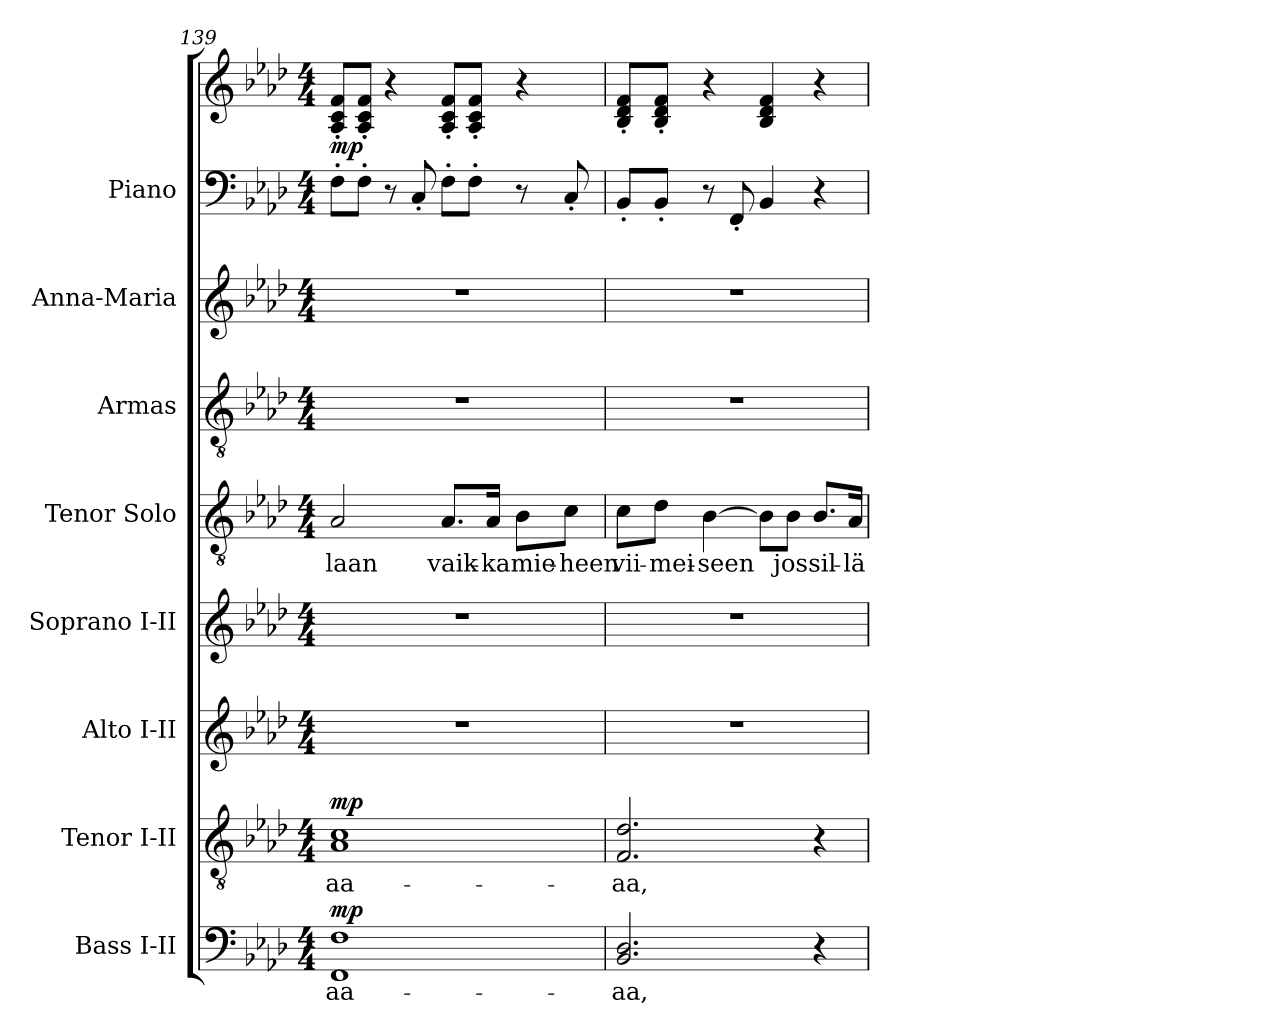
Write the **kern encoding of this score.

**kern	**text	**dynam	**kern	**text	**dynam	**kern	**kern	**kern	**text	**kern	**kern	**kern	**kern	**dynam
*part8	*part8	*part8	*part7	*part7	*part7	*part6	*part5	*part4	*part4	*part3	*part2	*part1	*part1	*part1
*staff9	*staff9	*staff9	*staff8	*staff8	*staff8	*staff7	*staff6	*staff5	*staff5	*staff4	*staff3	*staff2	*staff1	*staff1/2
*I"Bass I-II	*	*	*I"Tenor I-II	*	*	*I"Alto I-II	*I"Soprano I-II	*I"Tenor Solo	*	*I"Armas	*I"Anna-Maria	*I"Piano	*	*
*I'B.	*	*	*I'T.	*	*	*I'A.	*I'S.	*I'T. Solo	*	*I'Armas	*I'A-M	*I'Pno.	*	*
!!LO:LB:g=z
*clefF4	*	*	*clefGv2	*	*	*clefG2	*clefG2	*clefGv2	*	*clefGv2	*clefG2	*clefF4	*clefG2	*
*	*	*	*ITrd7c12	*	*	*	*	*ITrd7c12	*	*ITrd7c12	*	*	*	*
*k[b-e-a-d-]	*	*	*k[b-e-a-d-]	*	*	*k[b-e-a-d-]	*k[b-e-a-d-]	*k[b-e-a-d-]	*	*k[b-e-a-d-]	*k[b-e-a-d-]	*k[b-e-a-d-]	*k[b-e-a-d-]	*
*A-:	*	*	*A-:	*	*	*A-:	*A-:	*A-:	*	*A-:	*A-:	*A-:	*A-:	*
*M4/4	*	*	*M4/4	*	*	*M4/4	*M4/4	*M4/4	*	*M4/4	*M4/4	*M4/4	*M4/4	*
*MM90	*	*	*MM90	*	*	*MM90	*MM90	*MM90	*	*MM90	*MM90	*MM90	*MM90	*
=139	=139	=139	=139	=139	=139	=139	=139	=139	=139	=139	=139	=139	=139	=139
!	!LO:LY:b:color=#000000	!	!	!	!	!	!	!	!	!	!	!	!	!
!	!	!	!	!LO:LY:b:color=#000000	!	!	!	!	!	!	!	!	!	!
!	!	!	!	!	!	!	!	!	!LO:LY:b:color=#000000	!	!	!	!	!
1FFi 1Fi	aa-	mp	1AA-i 1Ci	aa-	mp	1r	1r	2AA-i/	-laan	1r	1r	8F'i\L	8A-i/' 8ci' 8fi'L	mp
.	.	.	.	.	.	.	.	.	.	.	.	8F'i\J	8A-i/' 8ci' 8fi'J	.
.	.	.	.	.	.	.	.	.	.	.	.	8r	4r	.
.	.	.	.	.	.	.	.	.	.	.	.	8C'i/	.	.
!	!	!	!	!	!	!	!	!	!LO:LY:b:color=#000000	!	!	!	!	!
.	.	.	.	.	.	.	.	8.AA-i/L	vaik-	.	.	8F'i\L	8A-i/' 8ci' 8fi'L	.
.	.	.	.	.	.	.	.	.	.	.	.	8F'i\J	8A-i/' 8ci' 8fi'J	.
!	!	!	!	!	!	!	!	!	!LO:LY:b:color=#000000	!	!	!	!	!
.	.	.	.	.	.	.	.	16AA-i/Jk	-ka	.	.	.	.	.
!	!	!	!	!	!	!	!	!	!LO:LY:b:color=#000000	!	!	!	!	!
.	.	.	.	.	.	.	.	8BB-i\L	mie-	.	.	8r	4r	.
!	!	!	!	!	!	!	!	!	!LO:LY:b:color=#000000	!	!	!	!	!
.	.	.	.	.	.	.	.	8Ci\J	-heen	.	.	8C'i/	.	.
=140	=140	=140	=140	=140	=140	=140	=140	=140	=140	=140	=140	=140	=140	=140
!	!LO:LY:b:color=#000000	!	!	!	!	!	!	!	!	!	!	!	!	!
!	!	!	!	!LO:LY:b:color=#000000	!	!	!	!	!	!	!	!	!	!
!	!	!	!	!	!	!	!	!	!LO:LY:b:color=#000000	!	!	!	!	!
2.BB-i/ 2.D-i	-aa,	.	2.FFi/ 2.D-i	-aa,	.	1r	1r	8Ci\L	vii-	1r	1r	8BB-'i/L	8B-i/' 8d-i' 8fi'L	.
!	!	!	!	!	!	!	!	!	!LO:LY:b:color=#000000	!	!	!	!	!
.	.	.	.	.	.	.	.	8D-i\J	-mei-	.	.	8BB-'i/J	8B-i/' 8d-i' 8fi'J	.
!	!	!	!	!	!	!	!	!	!LO:LY:b:color=#000000	!	!	!	!	!
.	.	.	.	.	.	.	.	[>4BB-i\	-seen	.	.	8r	4r	.
.	.	.	.	.	.	.	.	.	.	.	.	8FF'i/	.	.
.	.	.	.	.	.	.	.	8BB-i\L]	.	.	.	4BB-i/	4B-i/ 4d-i 4fi	.
!	!	!	!	!	!	!	!	!	!LO:LY:b:color=#000000	!	!	!	!	!
.	.	.	.	.	.	.	.	8BB-i\J	jos	.	.	.	.	.
!	!	!	!	!	!	!	!	!	!LO:LY:b:color=#000000	!	!	!	!	!
4r	.	.	4r	.	.	.	.	8.BB-i/L	sil-	.	.	4r	4r	.
!	!	!	!	!	!	!	!	!	!LO:LY:b:color=#000000	!	!	!	!	!
.	.	.	.	.	.	.	.	16AA-i/Jk	-lä	.	.	.	.	.
=	=	=	=	=	=	=	=	=	=	=	=	=	=	=
*-	*-	*-	*-	*-	*-	*-	*-	*-	*-	*-	*-	*-	*-	*-
